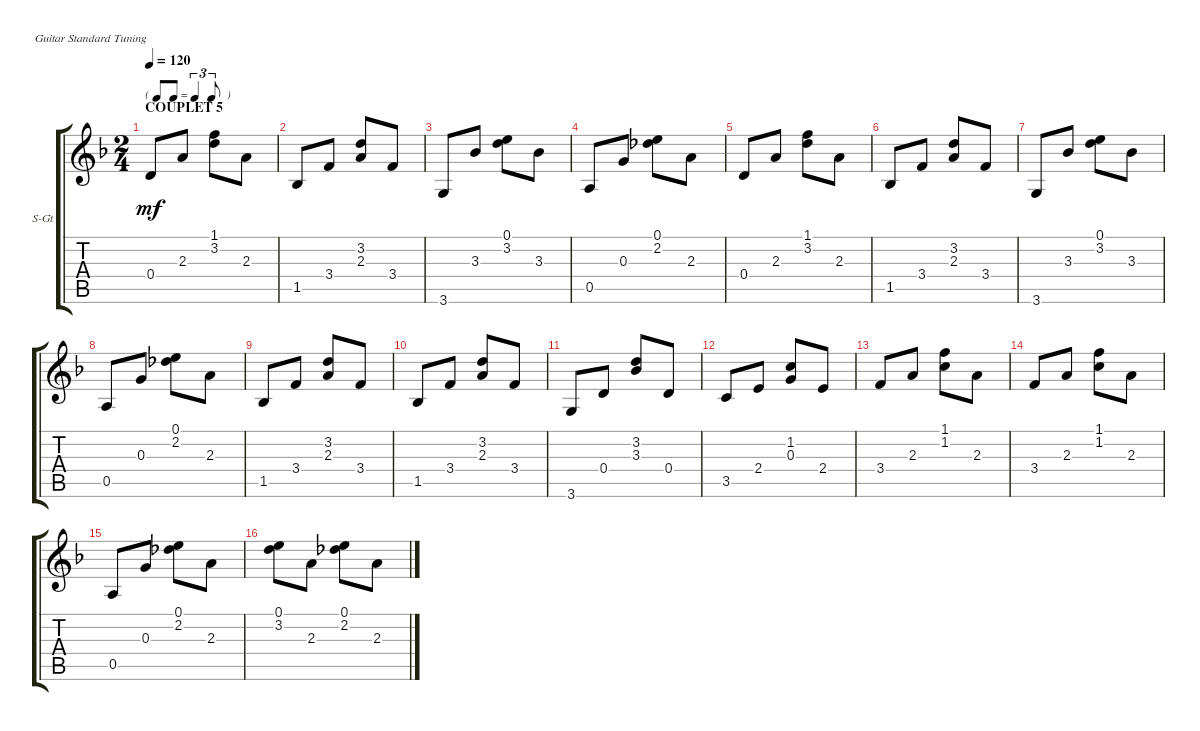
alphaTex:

\defaultSystemsLayout 4
\bracketExtendMode groupsimilarinstruments
\firstSystemTrackNameOrientation horizontal
\otherSystemsTrackNameOrientation horizontal
\track ("Steel Guitar" "S-Gt") {instrument acousticguitarsteel}
\staff {score tabs}
\tuning (E4 B3 G3 D3 A2 E2)
\ts (2 4)
\tf triplet8th
\section ("" "COUPLET 5")
\tempo 120
\clef g2
\ks dminor
0.4.8{dy mf} 2.3.8 (3.2 1.1).8 2.3.8 |
1.5.8 3.4.8 (2.3 3.2).8 3.4.8 |
3.6.8 3.3.8 (3.2 0.1).8 3.3.8 |
0.5.8 0.3.8 (2.2 0.1).8 2.3.8 |
0.4.8 2.3.8 (3.2 1.1).8 2.3.8 |
1.5.8 3.4.8 (2.3 3.2).8 3.4.8 |
3.6.8 3.3.8 (3.2 0.1).8 3.3.8 |
0.5.8 0.3.8 (2.2 0.1).8 2.3.8 |
1.5.8 3.4.8 (2.3 3.2).8 3.4.8 |
1.5.8 3.4.8 (2.3 3.2).8 3.4.8 |
3.6.8 0.4.8 (3.2 3.3).8 0.4.8 |
3.5.8 2.4.8 (0.3 1.2).8 2.4.8 |
3.4.8 2.3.8 (1.2 1.1).8 2.3.8 |
3.4.8 2.3.8 (1.2 1.1).8 2.3.8 |
0.5.8 0.3.8 (2.2 0.1).8 2.3.8 |
(3.2 0.1).8 2.3.8 (2.2 0.1).8 2.3.8
